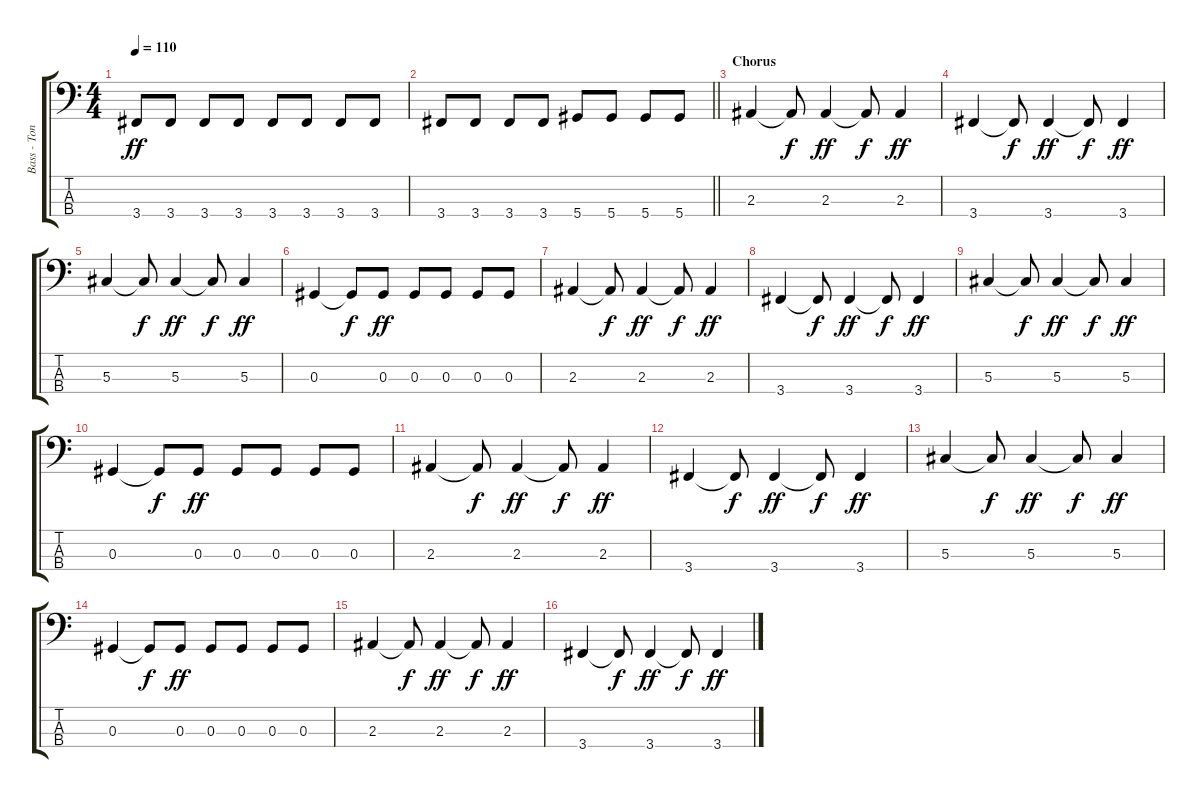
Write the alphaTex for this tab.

\track ("Bass - Toni" "Bass - Ton") {instrument electricbasspick}
\staff {score tabs}
\tuning (Gb2 Db2 Ab1 Eb1) {hide}
\ts (4 4)
\tempo 110
\clef f4
\ks c
3.4.8{dy ff} 3.4.8 3.4.8 3.4.8 3.4.8 3.4.8 3.4.8 3.4.8 |
\barLineRight lightlight
3.4.8 3.4.8 3.4.8 3.4.8 5.4.8 5.4.8 5.4.8 5.4.8 |
\section ("" "Chorus")
2.3.4 2.3{t}.8{dy f} 2.3.4{dy ff} 2.3{t}.8{dy f} 2.3.4{dy ff} |
3.4.4 3.4{t}.8{dy f} 3.4.4{dy ff} 3.4{t}.8{dy f} 3.4.4{dy ff} |
5.3.4 5.3{t}.8{dy f} 5.3.4{dy ff} 5.3{t}.8{dy f} 5.3.4{dy ff} |
0.3.4 0.3{t}.8{dy f} 0.3.8{dy ff} 0.3.8 0.3.8 0.3.8 0.3.8 |
2.3.4 2.3{t}.8{dy f} 2.3.4{dy ff} 2.3{t}.8{dy f} 2.3.4{dy ff} |
3.4.4 3.4{t}.8{dy f} 3.4.4{dy ff} 3.4{t}.8{dy f} 3.4.4{dy ff} |
5.3.4 5.3{t}.8{dy f} 5.3.4{dy ff} 5.3{t}.8{dy f} 5.3.4{dy ff} |
0.3.4 0.3{t}.8{dy f} 0.3.8{dy ff} 0.3.8 0.3.8 0.3.8 0.3.8 |
2.3.4 2.3{t}.8{dy f} 2.3.4{dy ff} 2.3{t}.8{dy f} 2.3.4{dy ff} |
3.4.4 3.4{t}.8{dy f} 3.4.4{dy ff} 3.4{t}.8{dy f} 3.4.4{dy ff} |
5.3.4 5.3{t}.8{dy f} 5.3.4{dy ff} 5.3{t}.8{dy f} 5.3.4{dy ff} |
0.3.4 0.3{t}.8{dy f} 0.3.8{dy ff} 0.3.8 0.3.8 0.3.8 0.3.8 |
2.3.4 2.3{t}.8{dy f} 2.3.4{dy ff} 2.3{t}.8{dy f} 2.3.4{dy ff} |
3.4.4 3.4{t}.8{dy f} 3.4.4{dy ff} 3.4{t}.8{dy f} 3.4.4{dy ff}
